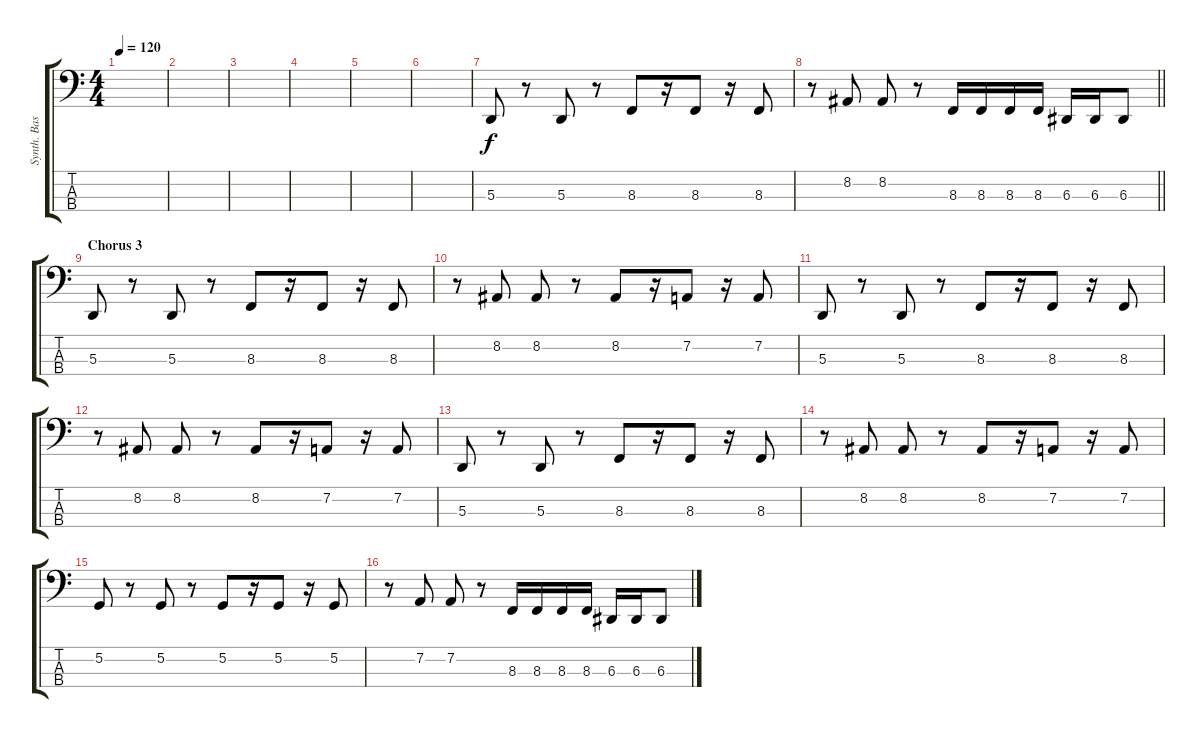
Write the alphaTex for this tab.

\track ("Synth. Bass" "Synth. Bas") {instrument lead2sawtooth}
\staff {score tabs}
\tuning (G2 D2 A1 E1) {hide}
\ts (4 4)
\tempo 120
\clef f4
\ks c
|
|
|
|
|
|
5.3.8 r.8 5.3.8 r.8 8.3.8 r.16 8.3.8 r.16 8.3.8 |
\barLineRight lightlight
r.8 8.2.8 8.2.8 r.8 8.3.16 8.3.16 8.3.16 8.3.16 6.3.16 6.3.16 6.3.8 |
\section ("" "Chorus 3")
5.3.8 r.8 5.3.8 r.8 8.3.8 r.16 8.3.8 r.16 8.3.8 |
r.8 8.2.8 8.2.8 r.8 8.2.8 r.16 7.2.8 r.16 7.2.8 |
5.3.8 r.8 5.3.8 r.8 8.3.8 r.16 8.3.8 r.16 8.3.8 |
r.8 8.2.8 8.2.8 r.8 8.2.8 r.16 7.2.8 r.16 7.2.8 |
5.3.8 r.8 5.3.8 r.8 8.3.8 r.16 8.3.8 r.16 8.3.8 |
r.8 8.2.8 8.2.8 r.8 8.2.8 r.16 7.2.8 r.16 7.2.8 |
5.2.8 r.8 5.2.8 r.8 5.2.8 r.16 5.2.8 r.16 5.2.8 |
r.8 7.2.8 7.2.8 r.8 8.3.16 8.3.16 8.3.16 8.3.16 6.3.16 6.3.16 6.3.8
